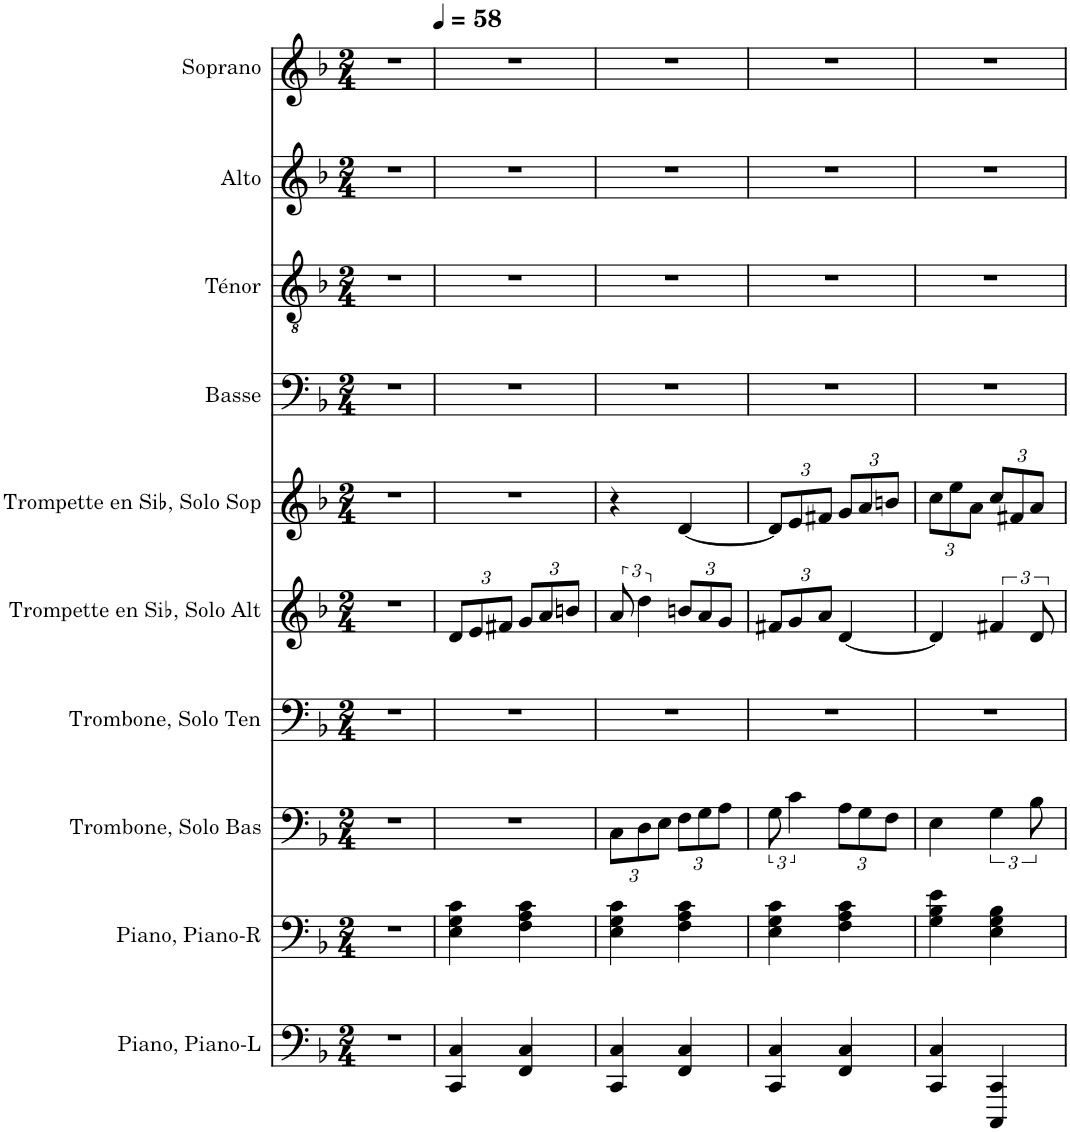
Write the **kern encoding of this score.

**kern	**kern	**kern	**kern	**kern	**kern	**kern	**kern	**kern	**kern
*part10	*part9	*part8	*part7	*part6	*part5	*part4	*part3	*part2	*part1
*staff10	*staff9	*staff8	*staff7	*staff6	*staff5	*staff4	*staff3	*staff2	*staff1
*I"Piano, Piano-L	*I"Piano, Piano-R	*I"Trombone, Solo Bas	*I"Trombone, Solo Ten	*I"Trompette en Sib, Solo Alt	*I"Trompette en Sib, Solo Sop	*I"Basse	*I"Ténor	*I"Alto	*I"Soprano
*I'Pia.	*I'Pia.	*I'Tbn.	*I'Tbn.	*I'Tromp. Sib	*I'Tromp. Sib	*I'B.	*I'T.	*I'A.	*I'S.
*clefF4	*clefF4	*clefF4	*clefF4	*clefG2	*clefG2	*clefF4	*clefGv2	*clefG2	*clefG2
*	*	*	*	*Trd1c2	*Trd1c2	*	*	*	*
*k[b-]	*k[b-]	*k[b-]	*k[b-]	*k[b-]	*k[b-]	*k[b-]	*k[b-]	*k[b-]	*k[b-]
*M2/4	*M2/4	*M2/4	*M2/4	*M2/4	*M2/4	*M2/4	*M2/4	*M2/4	*M2/4
=1	=1	=1	=1	=1	=1	=1	=1	=1	=1
*	*	*	*	*	*	*	*	*	*^
2r	2r	2r	2r	2r	2r	2r	2r	2r	2r	3ryy
.	.	.	.	.	.	.	.	.	.	12.ryy
*	*	*	*	*	*	*	*	*	*MM58	*
.	.	.	.	.	.	.	.	.	.	24ryy
*	*	*	*	*	*	*	*	*	*v	*v
=2	=2	=2	=2	=2	=2	=2	=2	=2	=2
*	*	*	*	*Xbrackettup	*	*	*	*	*
4CC/ 4C/	4E\ 4G\ 4c\	2r	2r	12d/L	2r	2r	2r	2r	2r
.	.	.	.	12e/	.	.	.	.	.
.	.	.	.	12f#X/J	.	.	.	.	.
4FF/ 4C/	4F\ 4A\ 4c\	.	.	12g/L	.	.	.	.	.
.	.	.	.	12a/	.	.	.	.	.
.	.	.	.	12bn/J	.	.	.	.	.
=3	=3	=3	=3	=3	=3	=3	=3	=3	=3
*	*	*Xbrackettup	*	*brackettup	*	*	*	*	*
4CC/ 4C/	4E\ 4G\ 4c\	12C\L	2r	12a/	4r	2r	2r	2r	2r
.	.	12D\	.	6dd\	.	.	.	.	.
.	.	12E\J	.	.	.	.	.	.	.
*	*	*	*	*Xbrackettup	*	*	*	*	*
4FF/ 4C/	4F\ 4A\ 4c\	12F\L	.	12bn/L	[4d/	.	.	.	.
.	.	12G\	.	12a/	.	.	.	.	.
.	.	12A\J	.	12g/J	.	.	.	.	.
=4	=4	=4	=4	=4	=4	=4	=4	=4	=4
*	*	*brackettup	*	*	*Xbrackettup	*	*	*	*
4CC/ 4C/	4E\ 4G\ 4c\	12G\	2r	12f#X/L	12d/L]	2r	2r	2r	2r
.	.	6c\	.	12g/	12e/	.	.	.	.
.	.	.	.	12a/J	12f#X/J	.	.	.	.
*	*	*Xbrackettup	*	*	*	*	*	*	*
4FF/ 4C/	4F\ 4A\ 4c\	12A\L	.	[4d/	12g/L	.	.	.	.
.	.	12G\	.	.	12a/	.	.	.	.
.	.	12F\J	.	.	12bn/J	.	.	.	.
=5	=5	=5	=5	=5	=5	=5	=5	=5	=5
4CC/ 4C/	4G\ 4B-\ 4e\	4E\	2r	4d/]	12cc\L	2r	2r	2r	2r
.	.	.	.	.	12ee\	.	.	.	.
.	.	.	.	.	12a\J	.	.	.	.
*	*	*brackettup	*	*brackettup	*	*	*	*	*
4CCC/ 4CC/	4E\ 4G\ 4B-\	6G\	.	6f#X/	12cc/L	.	.	.	.
.	.	.	.	.	12f#X/	.	.	.	.
.	.	12B-\	.	12d/	12a/J	.	.	.	.
=	=	=	=	=	=	=	=	=	=
*-	*-	*-	*-	*-	*-	*-	*-	*-	*-
